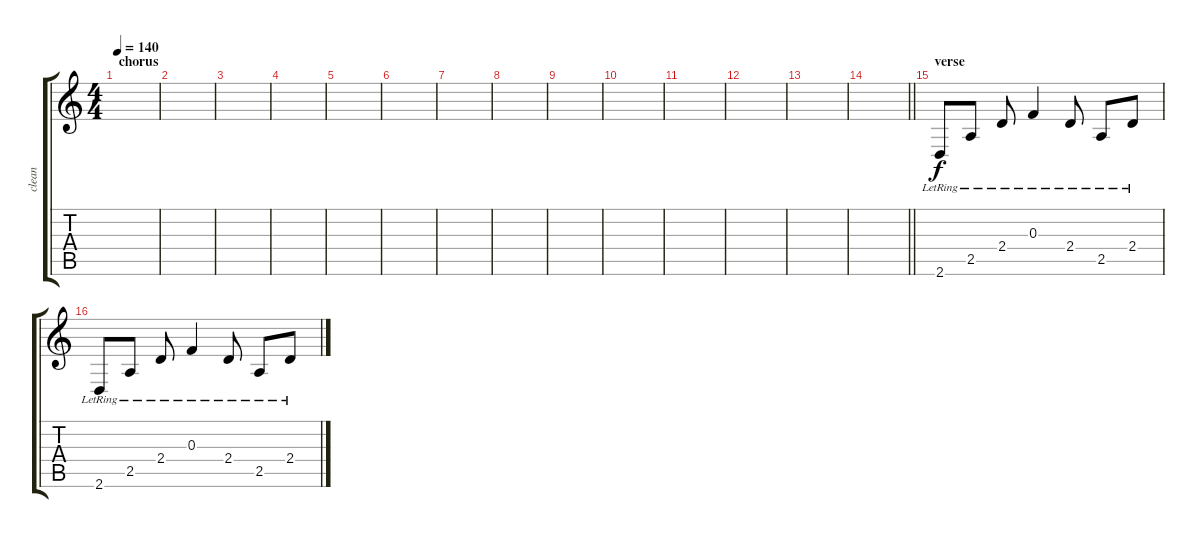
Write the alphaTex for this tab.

\track ("clean" "clean") {instrument electricguitarclean}
\staff {score tabs}
\tuning (D4 A3 F3 C3 G2 C2) {hide}
\ts (4 4)
\section ("" "chorus")
\tempo 140
\clef g2
\ks c
|
|
|
|
|
|
|
|
|
|
|
|
|
\barLineRight lightlight
|
\section ("" "verse")
2.6{lr}.8 2.5{lr}.8 2.4{lr}.8 0.3{lr}.4 2.4{lr}.8 2.5{lr}.8 2.4{lr}.8 |
2.6{lr}.8 2.5{lr}.8 2.4{lr}.8 0.3{lr}.4 2.4{lr}.8 2.5{lr}.8 2.4{lr}.8
